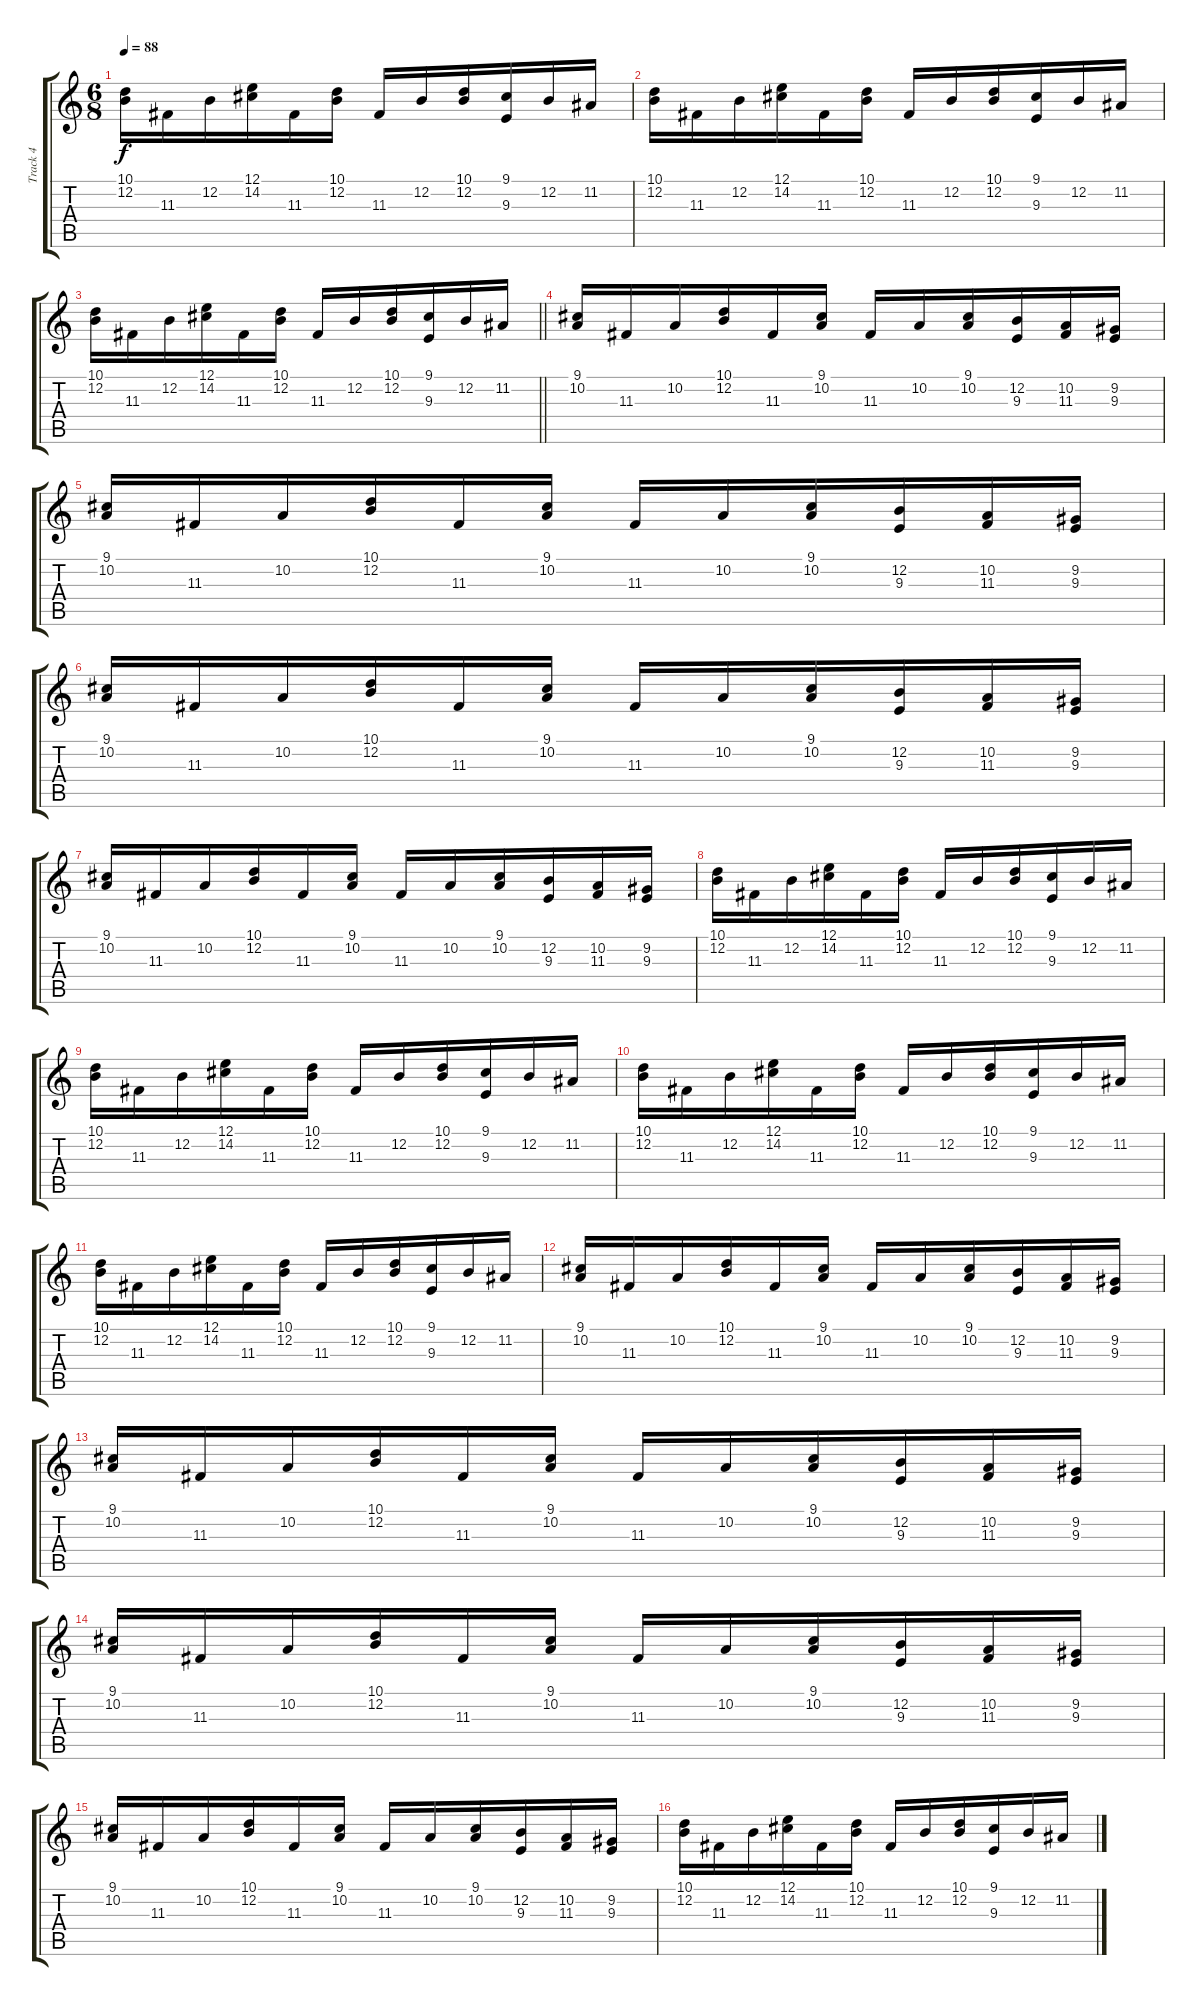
\track ("Track 4" "Track 4") {instrument synthstrings1}
\staff {score tabs}
\tuning (E4 B3 G3 D3 A2 E2) {hide}
\ts (6 8)
\tempo 88
\clef g2
\ks c
(10.1 12.2).16{dy f} 11.3.16 12.2.16 (12.1 14.2).16 11.3.16 (10.1 12.2).16 11.3.16 12.2.16 (10.1 12.2).16 (9.1 9.3).16 12.2.16 11.2.16 |
(10.1 12.2).16 11.3.16 12.2.16 (12.1 14.2).16 11.3.16 (10.1 12.2).16 11.3.16 12.2.16 (10.1 12.2).16 (9.1 9.3).16 12.2.16 11.2.16 |
\barLineRight lightlight
(10.1 12.2).16 11.3.16 12.2.16 (12.1 14.2).16 11.3.16 (10.1 12.2).16 11.3.16 12.2.16 (10.1 12.2).16 (9.1 9.3).16 12.2.16 11.2.16 |
(9.1 10.2).16 11.3.16 10.2.16 (10.1 12.2).16 11.3.16 (9.1 10.2).16 11.3.16 10.2.16 (9.1 10.2).16 (12.2 9.3).16 (10.2 11.3).16 (9.2 9.3).16 |
(9.1 10.2).16 11.3.16 10.2.16 (10.1 12.2).16 11.3.16 (9.1 10.2).16 11.3.16 10.2.16 (9.1 10.2).16 (12.2 9.3).16 (10.2 11.3).16 (9.2 9.3).16 |
(9.1 10.2).16 11.3.16 10.2.16 (10.1 12.2).16 11.3.16 (9.1 10.2).16 11.3.16 10.2.16 (9.1 10.2).16 (12.2 9.3).16 (10.2 11.3).16 (9.2 9.3).16 |
(9.1 10.2).16 11.3.16 10.2.16 (10.1 12.2).16 11.3.16 (9.1 10.2).16 11.3.16 10.2.16 (9.1 10.2).16 (12.2 9.3).16 (10.2 11.3).16 (9.2 9.3).16 |
(10.1 12.2).16 11.3.16 12.2.16 (12.1 14.2).16 11.3.16 (10.1 12.2).16 11.3.16 12.2.16 (10.1 12.2).16 (9.1 9.3).16 12.2.16 11.2.16 |
(10.1 12.2).16 11.3.16 12.2.16 (12.1 14.2).16 11.3.16 (10.1 12.2).16 11.3.16 12.2.16 (10.1 12.2).16 (9.1 9.3).16 12.2.16 11.2.16 |
(10.1 12.2).16 11.3.16 12.2.16 (12.1 14.2).16 11.3.16 (10.1 12.2).16 11.3.16 12.2.16 (10.1 12.2).16 (9.1 9.3).16 12.2.16 11.2.16 |
(10.1 12.2).16 11.3.16 12.2.16 (12.1 14.2).16 11.3.16 (10.1 12.2).16 11.3.16 12.2.16 (10.1 12.2).16 (9.1 9.3).16 12.2.16 11.2.16 |
(9.1 10.2).16 11.3.16 10.2.16 (10.1 12.2).16 11.3.16 (9.1 10.2).16 11.3.16 10.2.16 (9.1 10.2).16 (12.2 9.3).16 (10.2 11.3).16 (9.2 9.3).16 |
(9.1 10.2).16 11.3.16 10.2.16 (10.1 12.2).16 11.3.16 (9.1 10.2).16 11.3.16 10.2.16 (9.1 10.2).16 (12.2 9.3).16 (10.2 11.3).16 (9.2 9.3).16 |
(9.1 10.2).16 11.3.16 10.2.16 (10.1 12.2).16 11.3.16 (9.1 10.2).16 11.3.16 10.2.16 (9.1 10.2).16 (12.2 9.3).16 (10.2 11.3).16 (9.2 9.3).16 |
(9.1 10.2).16 11.3.16 10.2.16 (10.1 12.2).16 11.3.16 (9.1 10.2).16 11.3.16 10.2.16 (9.1 10.2).16 (12.2 9.3).16 (10.2 11.3).16 (9.2 9.3).16 |
(10.1 12.2).16 11.3.16 12.2.16 (12.1 14.2).16 11.3.16 (10.1 12.2).16 11.3.16 12.2.16 (10.1 12.2).16 (9.1 9.3).16 12.2.16 11.2.16
